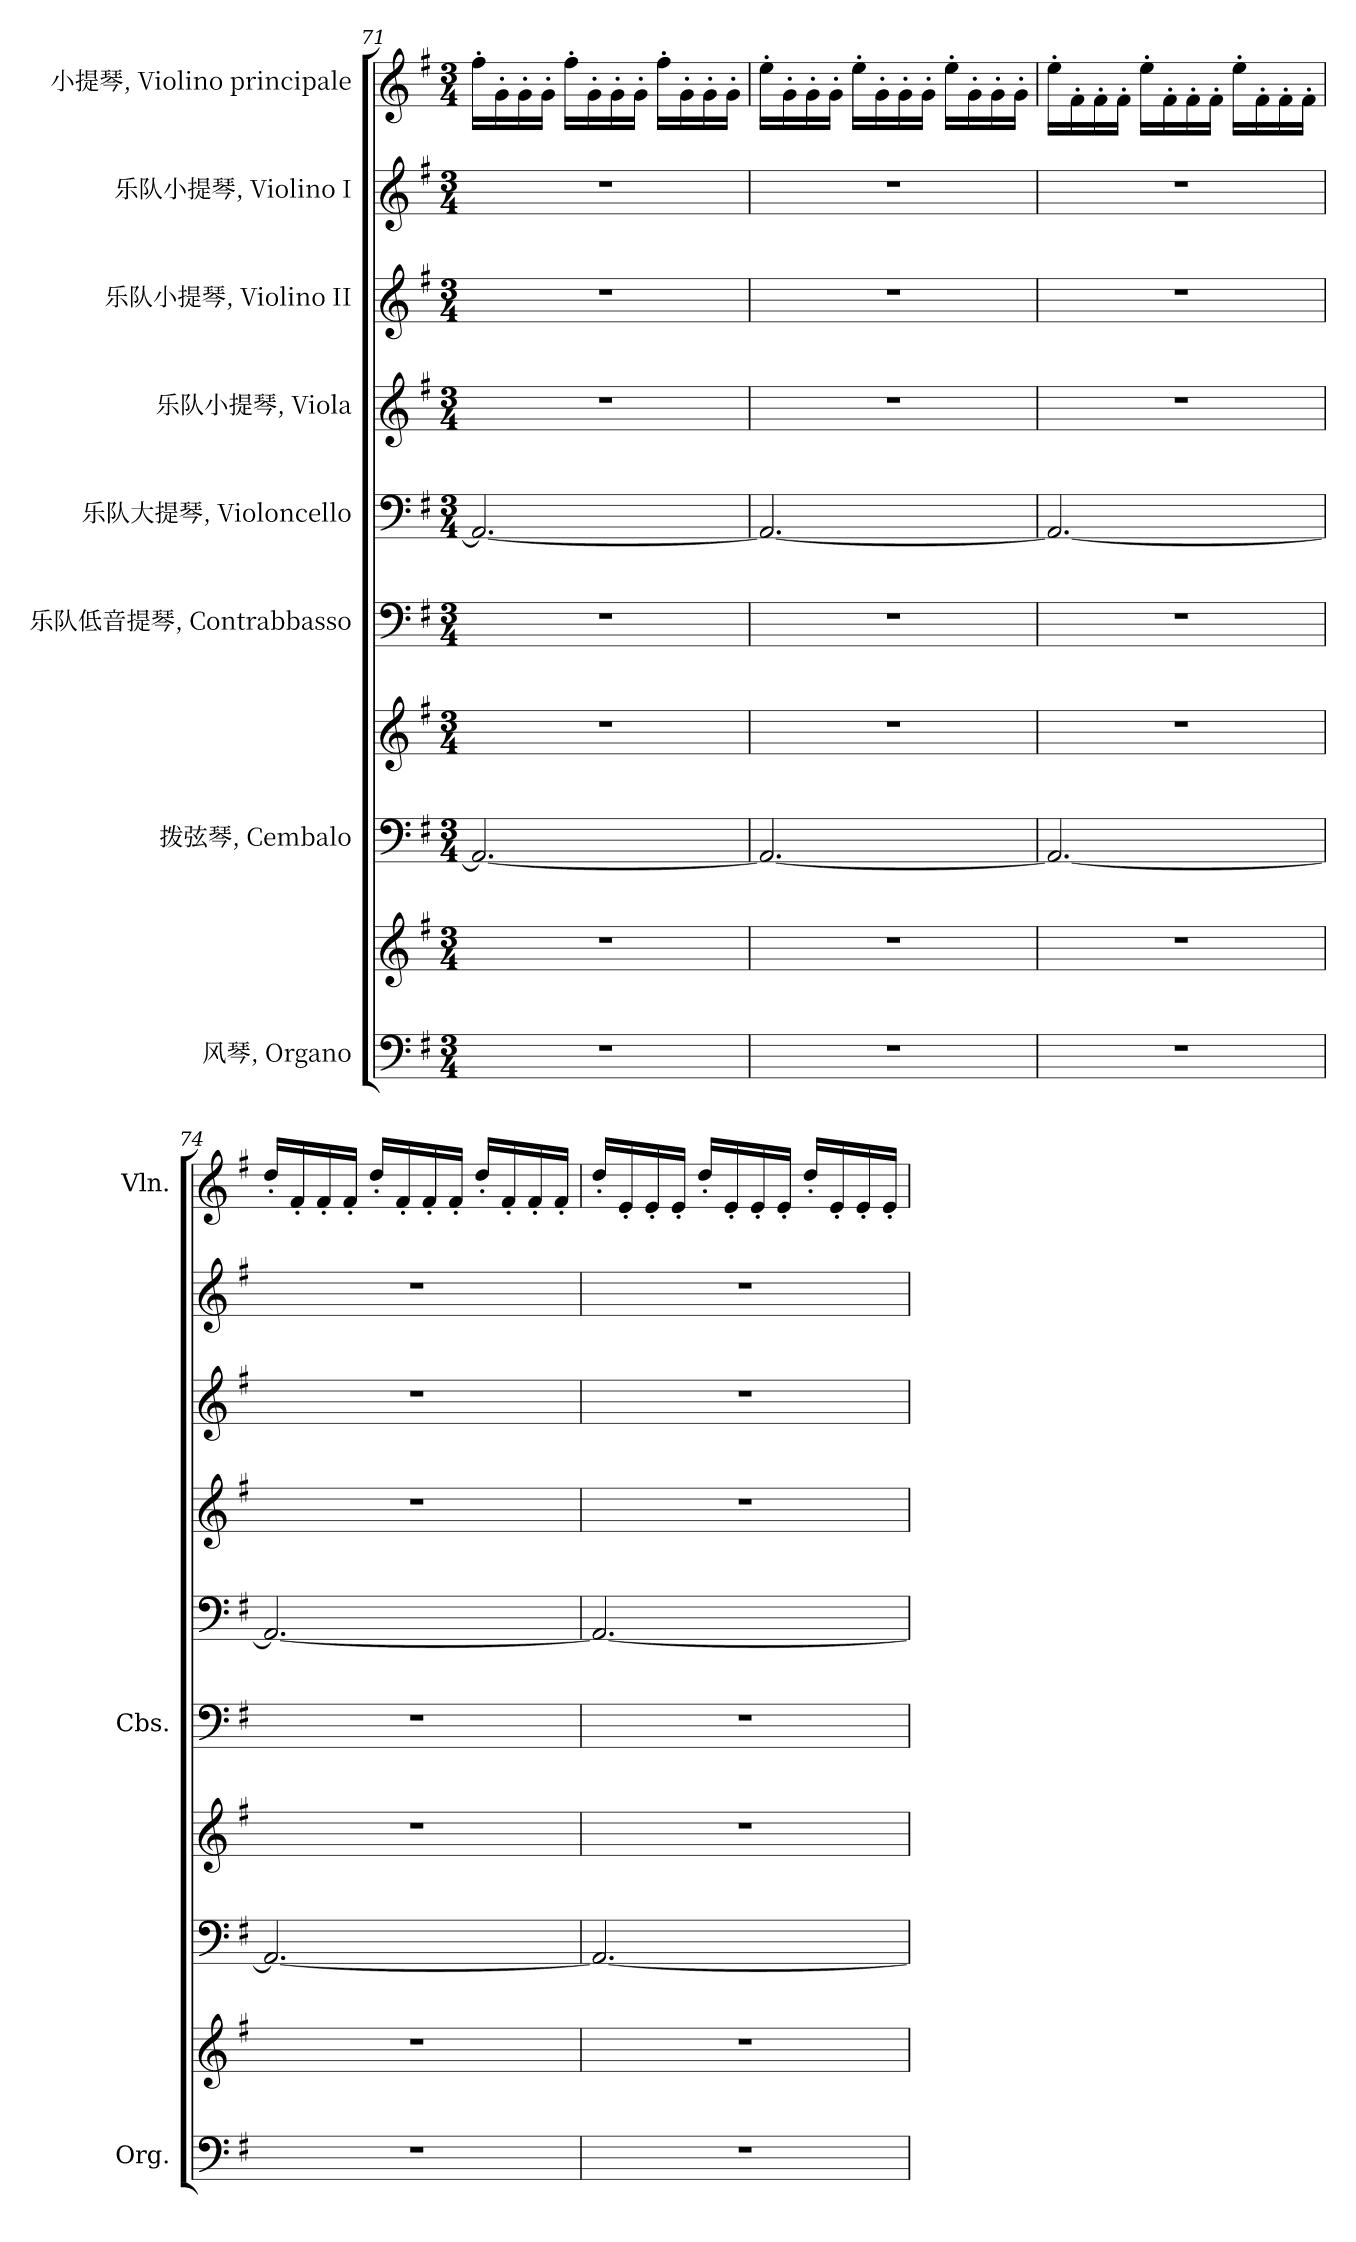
**kern	**kern	**kern	**kern	**kern	**kern	**kern	**kern	**kern	**kern
*part8	*part8	*part7	*part7	*part6	*part5	*part4	*part3	*part2	*part1
*staff10	*staff9	*staff8	*staff7	*staff6	*staff5	*staff4	*staff3	*staff2	*staff1
*I"风琴, Organo	*	*I"拨弦琴, Cembalo	*	*I"乐队低音提琴, Contrabbasso	*I"乐队大提琴, Violoncello	*I"乐队小提琴, Viola	*I"乐队小提琴, Violino II	*I"乐队小提琴, Violino I	*I"小提琴, Violino principale
*I'Org.	*	*	*	*I'Cbs.	*	*	*	*	*I'Vln.
*clefF4	*clefG2	*clefF4	*clefG2	*clefF4	*clefF4	*clefG2	*clefG2	*clefG2	*clefG2
*	*	*	*	*ITrd7c12	*	*	*	*	*
*k[f#]	*k[f#]	*k[f#]	*k[f#]	*k[f#]	*k[f#]	*k[f#]	*k[f#]	*k[f#]	*k[f#]
*M3/4	*M3/4	*M3/4	*M3/4	*M3/4	*M3/4	*M3/4	*M3/4	*M3/4	*M3/4
=71	=71	=71	=71	=71	=71	=71	=71	=71	=71
2.r	2.r	2.AA/_	2.r	2.r	2.AA/_	2.r	2.r	2.r	16ff#'\LL
.	.	.	.	.	.	.	.	.	16g'\
.	.	.	.	.	.	.	.	.	16g'\
.	.	.	.	.	.	.	.	.	16g'\JJ
.	.	.	.	.	.	.	.	.	16ff#'\LL
.	.	.	.	.	.	.	.	.	16g'\
.	.	.	.	.	.	.	.	.	16g'\
.	.	.	.	.	.	.	.	.	16g'\JJ
.	.	.	.	.	.	.	.	.	16ff#'\LL
.	.	.	.	.	.	.	.	.	16g'\
.	.	.	.	.	.	.	.	.	16g'\
.	.	.	.	.	.	.	.	.	16g'\JJ
!!LO:PB:g=z
=72	=72	=72	=72	=72	=72	=72	=72	=72	=72
2.r	2.r	2.AA/_	2.r	2.r	2.AA/_	2.r	2.r	2.r	16ee'\LL
.	.	.	.	.	.	.	.	.	16g'\
.	.	.	.	.	.	.	.	.	16g'\
.	.	.	.	.	.	.	.	.	16g'\JJ
.	.	.	.	.	.	.	.	.	16ee'\LL
.	.	.	.	.	.	.	.	.	16g'\
.	.	.	.	.	.	.	.	.	16g'\
.	.	.	.	.	.	.	.	.	16g'\JJ
.	.	.	.	.	.	.	.	.	16ee'\LL
.	.	.	.	.	.	.	.	.	16g'\
.	.	.	.	.	.	.	.	.	16g'\
.	.	.	.	.	.	.	.	.	16g'\JJ
=73	=73	=73	=73	=73	=73	=73	=73	=73	=73
2.r	2.r	2.AA/_	2.r	2.r	2.AA/_	2.r	2.r	2.r	16ee'\LL
.	.	.	.	.	.	.	.	.	16f#'\
.	.	.	.	.	.	.	.	.	16f#'\
.	.	.	.	.	.	.	.	.	16f#'\JJ
.	.	.	.	.	.	.	.	.	16ee'\LL
.	.	.	.	.	.	.	.	.	16f#'\
.	.	.	.	.	.	.	.	.	16f#'\
.	.	.	.	.	.	.	.	.	16f#'\JJ
.	.	.	.	.	.	.	.	.	16ee'\LL
.	.	.	.	.	.	.	.	.	16f#'\
.	.	.	.	.	.	.	.	.	16f#'\
.	.	.	.	.	.	.	.	.	16f#'\JJ
=74	=74	=74	=74	=74	=74	=74	=74	=74	=74
2.r	2.r	2.AA/_	2.r	2.r	2.AA/_	2.r	2.r	2.r	16dd'/LL
.	.	.	.	.	.	.	.	.	16f#'/
.	.	.	.	.	.	.	.	.	16f#'/
.	.	.	.	.	.	.	.	.	16f#'/JJ
.	.	.	.	.	.	.	.	.	16dd'/LL
.	.	.	.	.	.	.	.	.	16f#'/
.	.	.	.	.	.	.	.	.	16f#'/
.	.	.	.	.	.	.	.	.	16f#'/JJ
.	.	.	.	.	.	.	.	.	16dd'/LL
.	.	.	.	.	.	.	.	.	16f#'/
.	.	.	.	.	.	.	.	.	16f#'/
.	.	.	.	.	.	.	.	.	16f#'/JJ
!!LO:PB:g=z
=75	=75	=75	=75	=75	=75	=75	=75	=75	=75
2.r	2.r	2.AA/_	2.r	2.r	2.AA/_	2.r	2.r	2.r	16dd'/LL
.	.	.	.	.	.	.	.	.	16e'/
.	.	.	.	.	.	.	.	.	16e'/
.	.	.	.	.	.	.	.	.	16e'/JJ
.	.	.	.	.	.	.	.	.	16dd'/LL
.	.	.	.	.	.	.	.	.	16e'/
.	.	.	.	.	.	.	.	.	16e'/
.	.	.	.	.	.	.	.	.	16e'/JJ
.	.	.	.	.	.	.	.	.	16dd'/LL
.	.	.	.	.	.	.	.	.	16e'/
.	.	.	.	.	.	.	.	.	16e'/
.	.	.	.	.	.	.	.	.	16e'/JJ
=	=	=	=	=	=	=	=	=	=
*-	*-	*-	*-	*-	*-	*-	*-	*-	*-
